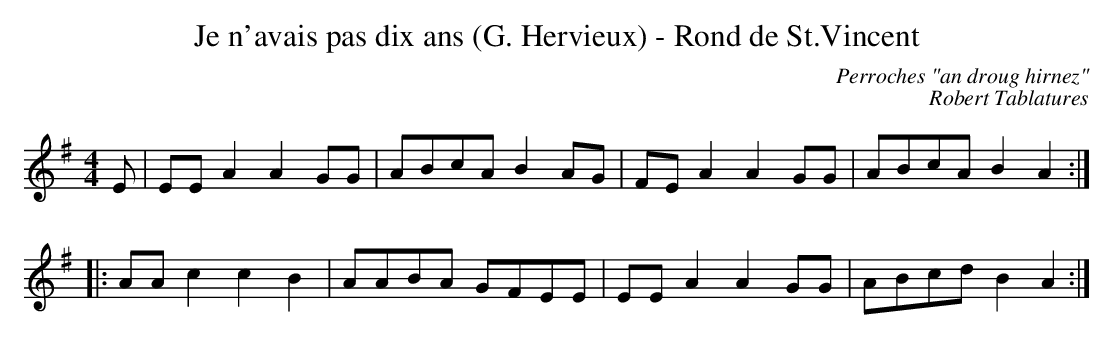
X:1
T:Je n'avais pas dix ans (G. Hervieux) - Rond de St.Vincent
C:Perroches "an droug hirnez"
C:Robert Tablatures
M:4/4
L:1/8
K:G
E|EE A2 A2 GG|ABcA B2AG|FEA2 A2GG|ABcA B2A2:|
|:AAc2 c2B2|AABA GFEE|EEA2 A2GG|ABcd B2A2:|
